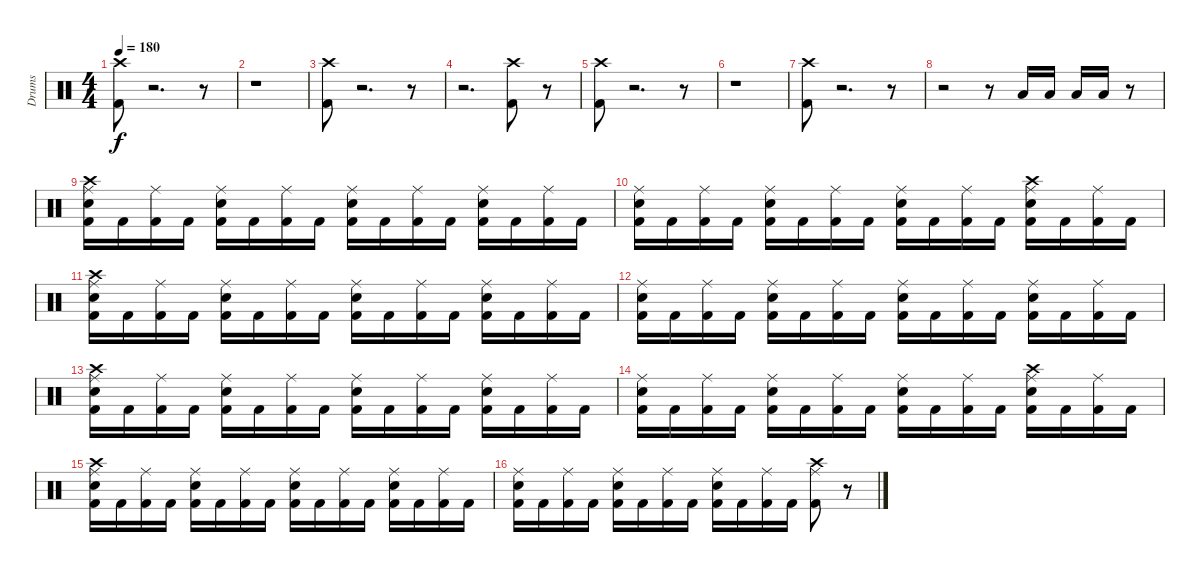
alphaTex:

\track ("Drums" "Drums") {instrument percussion}
\staff {score}
\articulation defaults
\ts (4 4)
\tempo 180
\clef neutral
\ks c
("Kick (hit) 2" "Crash high (hit)").8{dy f} r.2{d} r.8 |
r.1 |
("Kick (hit) 2" "Crash high (hit)").8 r.2{d} r.8 |
r.2{d} ("Kick (hit) 2" "Crash high (hit)").8 r.8 |
("Kick (hit) 2" "Crash high (hit)").8 r.2{d} r.8 |
r.1 |
("Kick (hit) 2" "Crash high (hit)").8 r.2{d} r.8 |
r.2 r.8 "Low Tom (hit)".16 "Low Tom (hit)".16 "Low Tom (hit)".16 "Low Floor Tom (hit)".16 r.8 |
("Kick (hit) 2" "Snare (hit) 2" "Ride (middle)" "Crash high (hit)").16 "Kick (hit) 2".16 ("Kick (hit) 2" "Ride (middle)").16 "Kick (hit) 2".16 ("Kick (hit) 2" "Snare (hit) 2" "Ride (middle)").16 "Kick (hit) 2".16 ("Kick (hit) 2" "Ride (middle)").16 "Kick (hit) 2".16 ("Kick (hit) 2" "Snare (hit) 2" "Ride (middle)").16 "Kick (hit) 2".16 ("Kick (hit) 2" "Ride (middle)").16 "Kick (hit) 2".16 ("Kick (hit) 2" "Snare (hit) 2" "Ride (middle)").16 "Kick (hit) 2".16 ("Kick (hit) 2" "Ride (middle)").16 "Kick (hit) 2".16 |
("Kick (hit) 2" "Snare (hit) 2" "Ride (middle)").16 "Kick (hit) 2".16 ("Kick (hit) 2" "Ride (middle)").16 "Kick (hit) 2".16 ("Kick (hit) 2" "Snare (hit) 2" "Ride (middle)").16 "Kick (hit) 2".16 ("Kick (hit) 2" "Ride (middle)").16 "Kick (hit) 2".16 ("Kick (hit) 2" "Snare (hit) 2" "Ride (middle)").16 "Kick (hit) 2".16 ("Kick (hit) 2" "Ride (middle)").16 "Kick (hit) 2".16 ("Kick (hit) 2" "Snare (hit) 2" "Ride (middle)" "Crash high (hit)").16 "Kick (hit) 2".16 ("Kick (hit) 2" "Ride (middle)").16 "Kick (hit) 2".16 |
("Kick (hit) 2" "Snare (hit) 2" "Ride (middle)" "Crash high (hit)").16 "Kick (hit) 2".16 ("Kick (hit) 2" "Ride (middle)").16 "Kick (hit) 2".16 ("Kick (hit) 2" "Snare (hit) 2" "Ride (middle)").16 "Kick (hit) 2".16 ("Kick (hit) 2" "Ride (middle)").16 "Kick (hit) 2".16 ("Kick (hit) 2" "Snare (hit) 2" "Ride (middle)").16 "Kick (hit) 2".16 ("Kick (hit) 2" "Ride (middle)").16 "Kick (hit) 2".16 ("Kick (hit) 2" "Snare (hit) 2" "Ride (middle)").16 "Kick (hit) 2".16 ("Kick (hit) 2" "Ride (middle)").16 "Kick (hit) 2".16 |
("Kick (hit) 2" "Snare (hit) 2" "Ride (middle)").16 "Kick (hit) 2".16 ("Kick (hit) 2" "Ride (middle)").16 "Kick (hit) 2".16 ("Kick (hit) 2" "Snare (hit) 2" "Ride (middle)").16 "Kick (hit) 2".16 ("Kick (hit) 2" "Ride (middle)").16 "Kick (hit) 2".16 ("Kick (hit) 2" "Snare (hit) 2" "Ride (middle)").16 "Kick (hit) 2".16 ("Kick (hit) 2" "Ride (middle)").16 "Kick (hit) 2".16 ("Kick (hit) 2" "Snare (hit) 2" "Ride (middle)").16 "Kick (hit) 2".16 ("Kick (hit) 2" "Ride (middle)").16 "Kick (hit) 2".16 |
("Kick (hit) 2" "Snare (hit) 2" "Ride (middle)" "Crash high (hit)").16 "Kick (hit) 2".16 ("Kick (hit) 2" "Ride (middle)").16 "Kick (hit) 2".16 ("Kick (hit) 2" "Snare (hit) 2" "Ride (middle)").16 "Kick (hit) 2".16 ("Kick (hit) 2" "Ride (middle)").16 "Kick (hit) 2".16 ("Kick (hit) 2" "Snare (hit) 2" "Ride (middle)").16 "Kick (hit) 2".16 ("Kick (hit) 2" "Ride (middle)").16 "Kick (hit) 2".16 ("Kick (hit) 2" "Snare (hit) 2" "Ride (middle)").16 "Kick (hit) 2".16 ("Kick (hit) 2" "Ride (middle)").16 "Kick (hit) 2".16 |
("Kick (hit) 2" "Snare (hit) 2" "Ride (middle)").16 "Kick (hit) 2".16 ("Kick (hit) 2" "Ride (middle)").16 "Kick (hit) 2".16 ("Kick (hit) 2" "Snare (hit) 2" "Ride (middle)").16 "Kick (hit) 2".16 ("Kick (hit) 2" "Ride (middle)").16 "Kick (hit) 2".16 ("Kick (hit) 2" "Snare (hit) 2" "Ride (middle)").16 "Kick (hit) 2".16 ("Kick (hit) 2" "Ride (middle)").16 "Kick (hit) 2".16 ("Kick (hit) 2" "Snare (hit) 2" "Ride (middle)" "Crash high (hit)").16 "Kick (hit) 2".16 ("Kick (hit) 2" "Ride (middle)").16 "Kick (hit) 2".16 |
("Kick (hit) 2" "Snare (hit) 2" "Ride (middle)" "Crash high (hit)").16 "Kick (hit) 2".16 ("Kick (hit) 2" "Ride (middle)").16 "Kick (hit) 2".16 ("Kick (hit) 2" "Snare (hit) 2" "Ride (middle)").16 "Kick (hit) 2".16 ("Kick (hit) 2" "Ride (middle)").16 "Kick (hit) 2".16 ("Kick (hit) 2" "Snare (hit) 2" "Ride (middle)").16 "Kick (hit) 2".16 ("Kick (hit) 2" "Ride (middle)").16 "Kick (hit) 2".16 ("Kick (hit) 2" "Snare (hit) 2" "Ride (middle)").16 "Kick (hit) 2".16 ("Kick (hit) 2" "Ride (middle)").16 "Kick (hit) 2".16 |
("Kick (hit) 2" "Snare (hit) 2" "Ride (middle)").16 "Kick (hit) 2".16 ("Kick (hit) 2" "Ride (middle)").16 "Kick (hit) 2".16 ("Kick (hit) 2" "Snare (hit) 2" "Ride (middle)").16 "Kick (hit) 2".16 ("Kick (hit) 2" "Ride (middle)").16 "Kick (hit) 2".16 ("Kick (hit) 2" "Snare (hit) 2" "Ride (middle)").16 "Kick (hit) 2".16 ("Kick (hit) 2" "Ride (middle)").16 "Kick (hit) 2".16 ("Kick (hit) 2" "Ride (middle)" "Crash high (hit)").8 r.8
